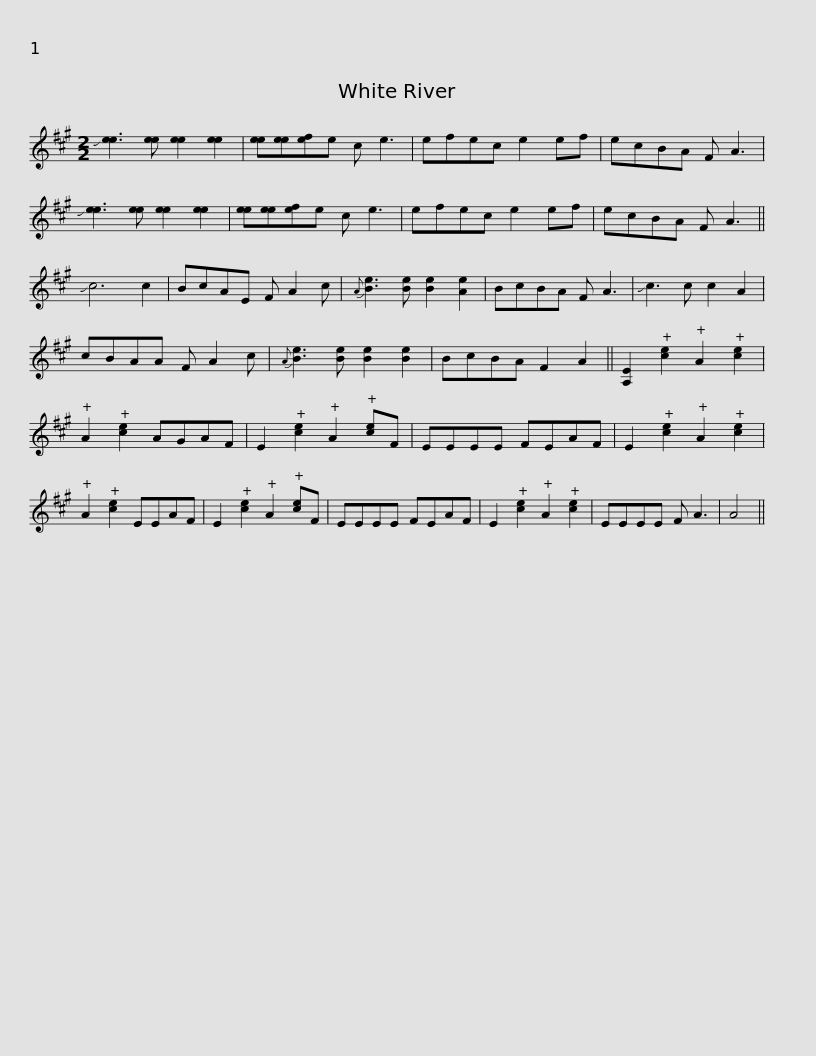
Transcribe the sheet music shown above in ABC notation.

X:1
L:1/8
M:2/2
I:linebreak $
K:A
V:1 treble
V:1
 !slide![ee]3 [ee] [ee]2 [ee]2 | [ee][ee][ef]e c e3 | efec e2 ef | ecBA F A3 | !slide![ee]3 [ee] [ee]2 [ee]2 |$ %5
 [ee][ee][ef]e c e3 | efec e2 ef | ecBA F A3 || !slide!c6 c2 | BcAE F A2 c | %10
{A} [Be]3 [Be] [Be]2 [Ae]2 |$ BcBA F A3 | !slide!c3 c c2 A2 | cBAA F A2 c |{A} [Be]3 [Be] [Be]2 [Be]2 | %15
 BcBA F2 A2 || [A,E]2 [ce]2 A2 [ce]2 | A2 [ce]2 AGAF |$ E2 [ce]2 A2 [ce]F | EEEE FEAF | %20
 E2 [ce]2 A2 [ce]2 | A2 [ce]2 EEAF | E2 [ce]2 A2 [ce]F | EEEE FEAF | E2 [ce]2 A2 [ce]2 |$ %25
 EEEE F A3 | A4 || %27
